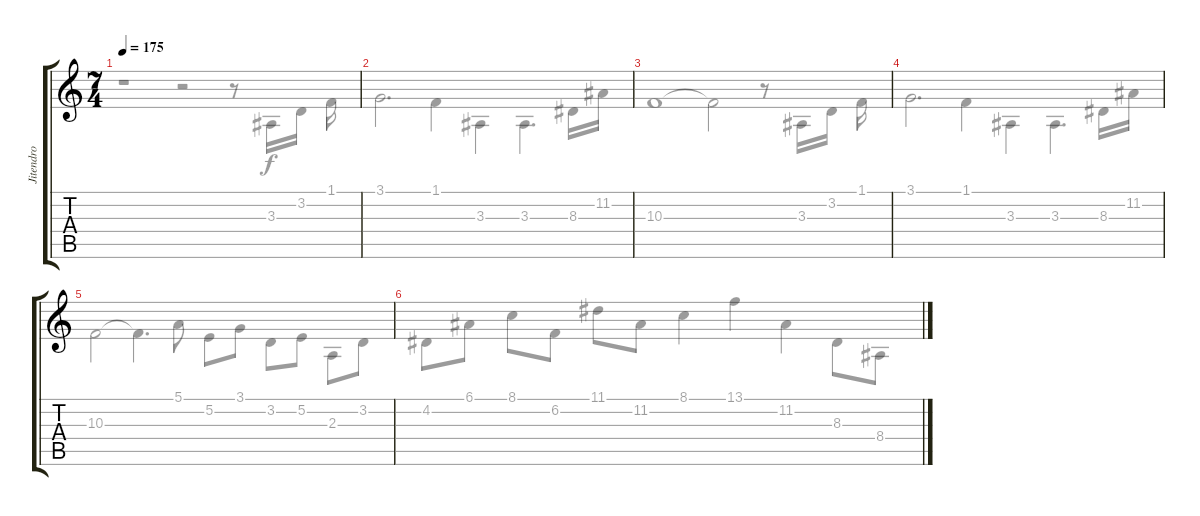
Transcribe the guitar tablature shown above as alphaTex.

\track ("Jitendro" "Jitendro") {instrument clarinet}
\staff {score tabs}
\tuning (E4 B3 G3 D3 A2 E2) {hide}
\voice
\ts (7 4)
\tempo 175
\clef g2
\ks c
|
|
|
|
|
|
|
|
|
|
|
|
|
|
|
\voice
\clef g2
\ks c
r.1{dy f} r.2 r.8 3.3.16 3.2.16 1.1.16 |
3.1.2{d} 1.1.4 3.3.4 3.3.4{d} 8.3.16 11.2.16 |
10.3.1 10.3{t}.2 r.8 3.3.16 3.2.16 1.1.16 |
3.1.2{d} 1.1.4 3.3.4 3.3.4{d} 8.3.16 11.2.16 |
10.3.2 10.3{t}.4{d} 5.1.8 5.2.8 3.1.8 3.2.8 5.2.8 2.3.8 3.2.8 |
4.2.8 6.1.8 8.1.8 6.2.8 11.1.8 11.2.8 8.1.4 13.1.4 11.2.4 8.3.8 8.4.8 |
|
|
|
|
|
|
|
|
|
